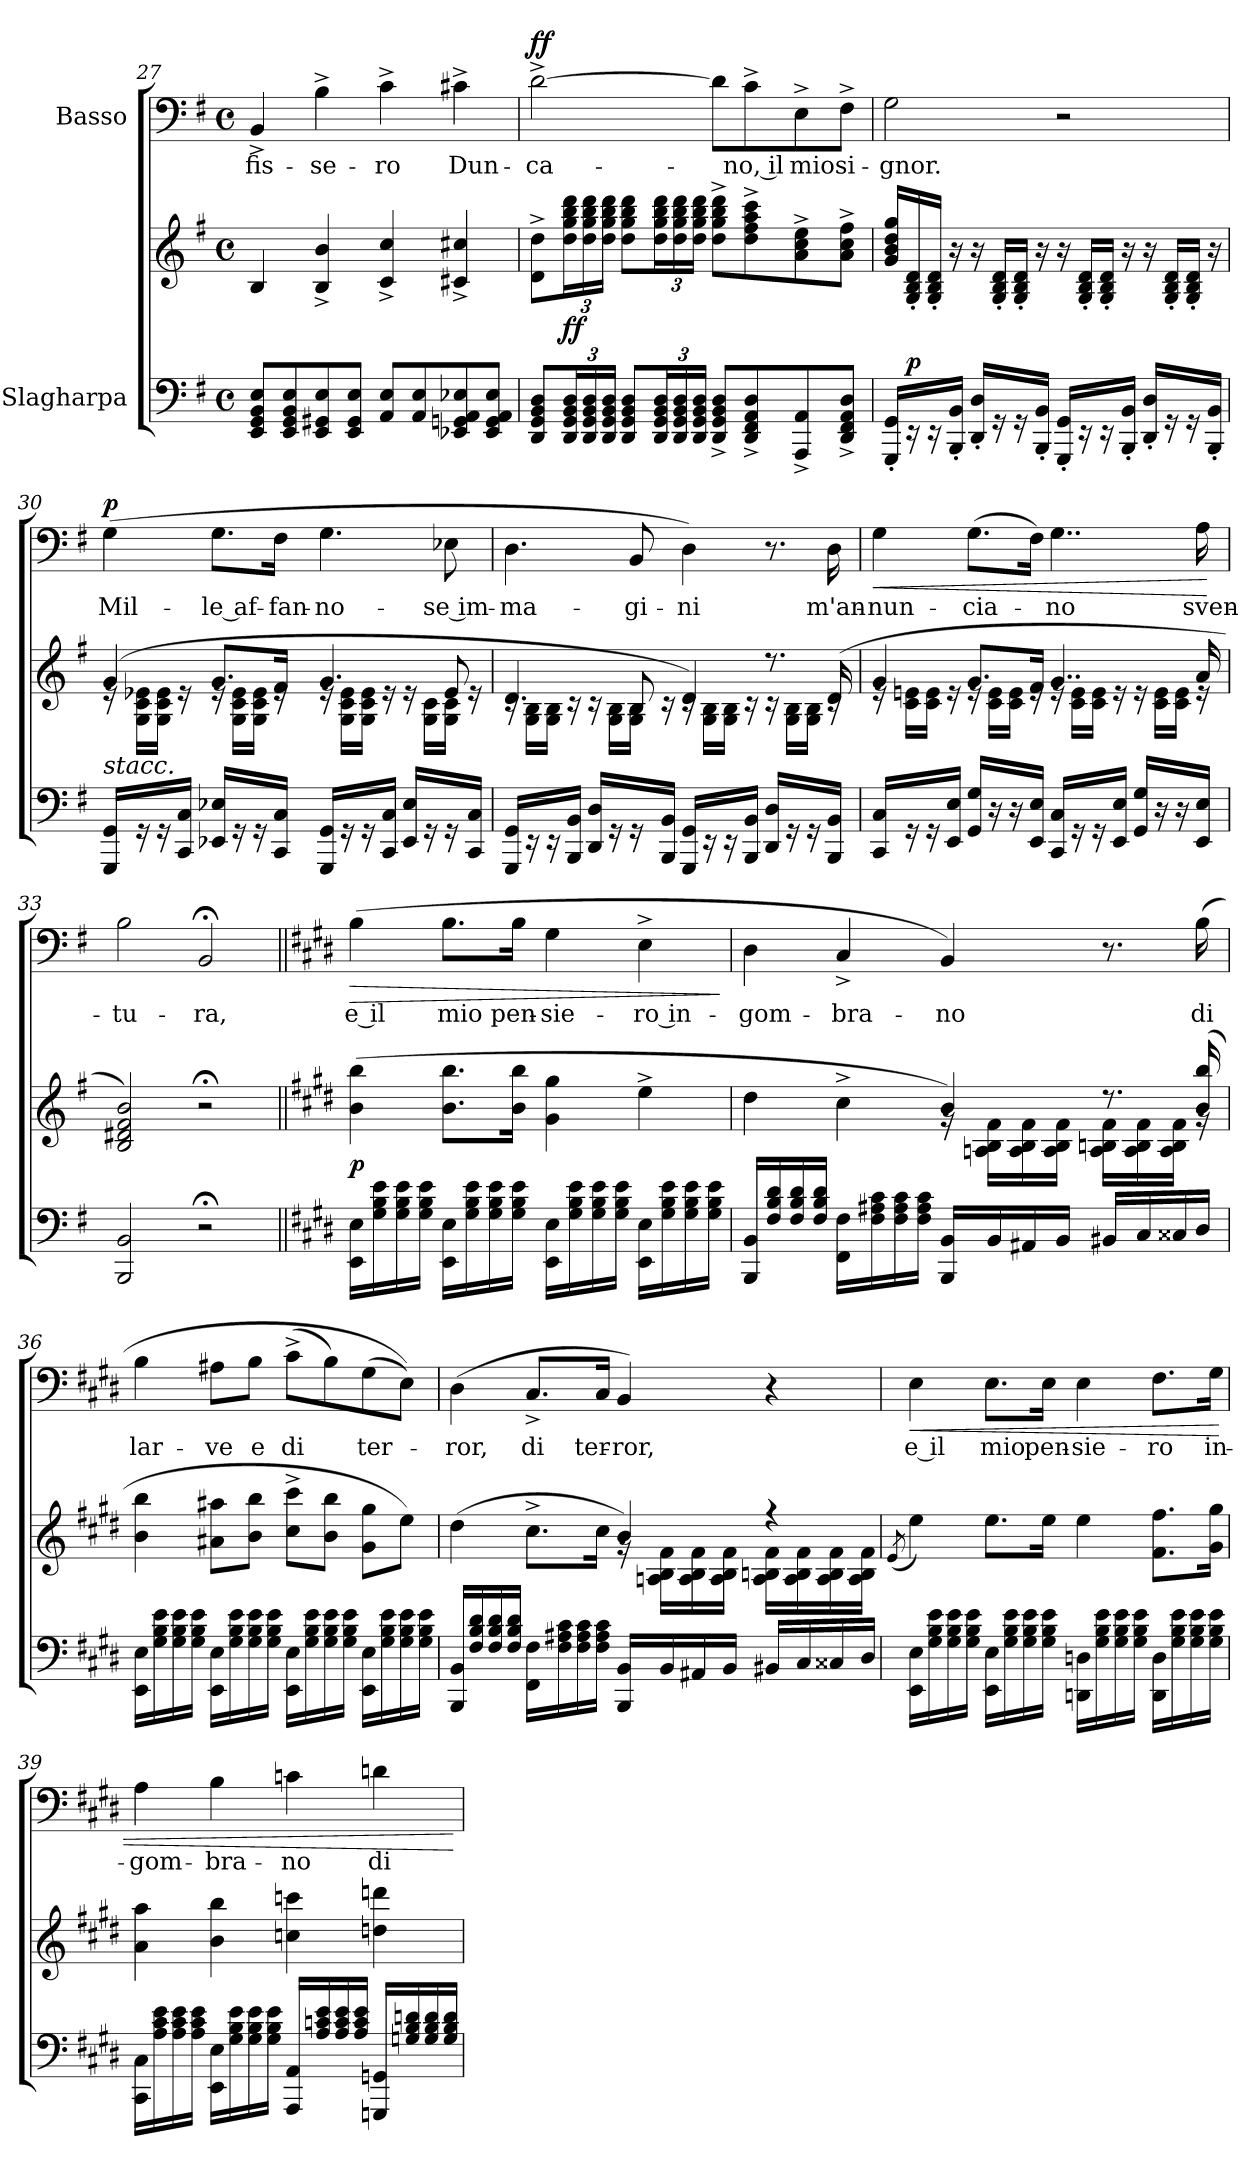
**kern	**kern	**dynam	**kern	**text	**dynam
*part2	*part2	*part2	*part1	*part1	*part1
*staff3	*staff2	*staff2/3	*staff1	*staff1	*staff1
*I"Slagharpa	*	*	*I"Basso	*	*
*clefF4	*clefG2	*	*clefF4	*	*
*k[f#]	*k[f#]	*	*k[f#]	*	*
*M4/4	*M4/4	*	*M4/4	*	*
*met(c)	*met(c)	*	*met(c)	*	*
=27	=27	=27	=27	=27	=27
!	!	!	!	!LO:LY:b	!
8EE/ 8GG/ 8BB/ 8E/L	4B/	.	4BB^/	-fis-	.
8EE/ 8GG/ 8BB/ 8E/	.	.	.	.	.
!	!	!	!	!LO:LY:b	!
8EE/ 8GG#X/ 8E/	4B/^ 4b/^	.	4B^\	-se-	.
8EE/ 8GG#/ 8E/J	.	.	.	.	.
!	!	!	!	!LO:LY:b	!
8AA/ 8E/L	4c/^ 4cc/^	.	4c^\	-ro	.
8AA/ 8E/	.	.	.	.	.
!	!	!	!	!LO:LY:b	!
8EE-X/ 8GGn/ 8AA/ 8E-X/	4c#X/^ 4cc#X/^	.	4c#X^\	Dun-	.
8EE-/ 8GG/ 8AA/ 8E-/J	.	.	.	.	.
=28	=28	=28	=28	=28	=28
!	!	!	!	!LO:LY:b	!LO:DY:a
8DD/ 8GG/ 8BB/ 8D/L	8d\^ 8dd\^L	.	[2d^\	-ca-	ff
*Xbrackettup	*Xbrackettup	*	*	*	*
!	!	!LO:DY:a=2	!	!	!
24DD/ 24GG/ 24BB/ 24D/L	24dd\ 24gg\ 24bb\ 24ddd\L	ff	.	.	.
24DD/ 24GG/ 24BB/ 24D/	24dd\ 24gg\ 24bb\ 24ddd\	.	.	.	.
24DD/ 24GG/ 24BB/ 24D/JJ	24dd\ 24gg\ 24bb\ 24ddd\JJ	.	.	.	.
8DD/ 8GG/ 8BB/ 8D/L	8dd\ 8gg\ 8bb\ 8ddd\L	.	.	.	.
24DD/ 24GG/ 24BB/ 24D/L	24dd\ 24gg\ 24bb\ 24ddd\L	.	.	.	.
24DD/ 24GG/ 24BB/ 24D/	24dd\ 24gg\ 24bb\ 24ddd\	.	.	.	.
24DD/ 24GG/ 24BB/ 24D/JJ	24dd\ 24gg\ 24bb\ 24ddd\JJ	.	.	.	.
8DD/^ 8GG/^ 8BB/^ 8D/^L	8dd\^ 8gg\^ 8bb\^ 8ddd\^L	.	8d\L]	.	.
!	!	!	!	!LO:LY:b	!
8DD/^ 8FF#/^ 8AA/^ 8D/^	8dd\^ 8ff#\^ 8aa\^ 8ccc\^	.	8c^\	-no, il	.
!	!	!	!	!LO:LY:b	!
8AAA/^ 8AA/^	8a\^ 8cc\^ 8ee\^	.	8E^\	mio	.
!	!	!	!	!LO:LY:b	!
8DD/^ 8FF#/^ 8AA/^ 8D/^J	8a\^ 8cc\^ 8ff#\^J	.	8F#^\J	si-	.
!!LO:LB:g=z
=29	=29	=29	=29	=29	=29
!	!	!	!	!LO:LY:b	!
16GGG/' 16GG/'LL	16g/ 16b/ 16dd/ 16gg/LL	.	2G\	-gnor.	.
!	!	!LO:DY:a=2	!	!	!
16r	16G/' 16B/' 16d/'	p	.	.	.
16r	16G/' 16B/' 16d/'JJ	.	.	.	.
16BBB/' 16BB/'JJ	16r	.	.	.	.
16DD/' 16D/'LL	16r	.	.	.	.
16r	16G/' 16B/' 16d/'LL	.	.	.	.
16r	16G/' 16B/' 16d/'JJ	.	.	.	.
16BBB/' 16BB/'JJ	16r	.	.	.	.
16GGG/' 16GG/'LL	16r	.	2r	.	.
16r	16G/' 16B/' 16d/'LL	.	.	.	.
16r	16G/' 16B/' 16d/'JJ	.	.	.	.
16BBB/' 16BB/'JJ	16r	.	.	.	.
16DD/' 16D/'LL	16r	.	.	.	.
16r	16G/' 16B/' 16d/'LL	.	.	.	.
16r	16G/' 16B/' 16d/'JJ	.	.	.	.
16BBB/' 16BB/'JJ	16r	.	.	.	.
=30	=30	=30	=30	=30	=30
*	*^	*	*	*	*
!LO:TX:a:i:t=stacc.	!	!	!	!	!	!
!	!	!	!	!	!LO:LY:b	!LO:DY:a
16GGG/ 16GG/LL	(>4g/	16re	.	(>4G\	Mil-	p
16r	.	16G\ 16c\ 16e-X\LL	.	.	.	.
16r	.	16G\ 16c\ 16e-\JJ	.	.	.	.
16CC/ 16C/JJ	.	16re	.	.	.	.
!	!	!	!	!	!LO:LY:b	!
16EE-X/ 16E-X/LL	8.g/L	16re	.	8.G\L	le af-	.
16r	.	16G\ 16c\ 16e-\LL	.	.	.	.
16r	.	16G\ 16c\ 16e-\JJ	.	.	.	.
!	!	!	!	!	!LO:LY:b	!
16CC/ 16C/JJ	16f#/Jk	16re	.	16F#\Jk	-fan-	.
!	!	!	!	!	!LO:LY:b	!
16GGG/ 16GG/LL	4.g/	16re	.	4.G\	-no-	.
16r	.	16G\ 16c\ 16e-\LL	.	.	.	.
16r	.	16G\ 16c\ 16e-\JJ	.	.	.	.
16CC/ 16C/JJ	.	16re	.	.	.	.
16EE-/ 16E-/LL	.	16re	.	.	.	.
16r	.	16G\ 16c\LL	.	.	.	.
!	!	!	!	!	!LO:LY:b	!
16r	8e-/	16G\ 16c\JJ	.	8E-X\	-se im-	.
16CC/ 16C/JJ	.	16re	.	.	.	.
!!LO:LB:g=z
=31	=31	=31	=31	=31	=31	=31
!	!	!	!	!	!LO:LY:b	!
16GGG/ 16GG/LL	4.d/	16rc	.	4.D\	-ma-	.
16r	.	16G\ 16B\LL	.	.	.	.
16r	.	16G\ 16B\JJ	.	.	.	.
16BBB/ 16BB/JJ	.	16rc	.	.	.	.
16DD/ 16D/LL	.	16rc	.	.	.	.
16r	.	16G\ 16B\LL	.	.	.	.
!	!	!	!	!	!LO:LY:b	!
16r	8B/	16G\ 16B\JJ	.	8BB/	-gi-	.
16BBB/ 16BB/JJ	.	16rc	.	.	.	.
!	!	!	!	!	!LO:LY:b	!
16GGG/ 16GG/LL	4d/)	16rc	.	4D\)	-ni	.
16r	.	16G\ 16B\LL	.	.	.	.
16r	.	16G\ 16B\JJ	.	.	.	.
16BBB/ 16BB/JJ	.	16rc	.	.	.	.
16DD/ 16D/LL	8.r	16rc	.	8.r	.	.
16r	.	16G\ 16B\LL	.	.	.	.
16r	.	16G\ 16B\JJ	.	.	.	.
!	!	!	!	!	!LO:LY:b	!
16BBB/ 16BB/JJ	(>16d/	16rc	.	16D\	m'an-	.
=32	=32	=32	=32	=32	=32	=32
!	!	!	!	!	!LO:LY:b	!LO:HP:b
16CC/ 16C/LL	4g/	16re	.	4G\	-nun-	<
16r	.	16c\ 16en\LL	.	.	.	.
16r	.	16c\ 16e\JJ	.	.	.	.
16EE/ 16E/JJ	.	16re	.	.	.	.
!	!	!	!	!	!LO:LY:b	!
16GG/ 16G/LL	8.g/L	16re	.	(>8.G\L	-cia-	.
16r	.	16c\ 16e\LL	.	.	.	.
16r	.	16c\ 16e\JJ	.	.	.	.
16EE/ 16E/JJ	16f#/Jk	16re	.	16F#\Jk)	.	.
!	!	!	!	!	!LO:LY:b	!
16CC/ 16C/LL	4..g/	16re	.	4..G\	-no	.
16r	.	16c\ 16e\LL	.	.	.	.
16r	.	16c\ 16e\JJ	.	.	.	.
16EE/ 16E/JJ	.	16re	.	.	.	.
16GG/ 16G/LL	.	16re	.	.	.	.
16r	.	16c\ 16e\LL	.	.	.	.
16r	.	16c\ 16e\JJ	.	.	.	.
!	!	!	!	!	!LO:LY:b	!
16EE/ 16E/JJ	16a/	16re	.	16A\	sven-	.
*	*v	*v	*	*	*	*
.	.	.	.	.	[
=33	=33	=33	=33	=33	=33
!	!	!	!	!LO:LY:b	!
2BBB/ 2BB/	2B/ 2d#X/ 2f#/ 2b/)	.	2B\	-tu-	.
!	!	!	!	!LO:LY:b	!
2r;<	2r;<	.	2BB;</	-ra,	.
!!LO:PB:g=z
=34||	=34||	=34||	=34||	=34||	=34||
*k[f#c#g#d#]	*k[f#c#g#d#]	*	*k[f#c#g#d#]	*	*
!	!	!LO:DY:a=2	!	!LO:LY:b	!LO:HP:b
16EE\ 16E\LL	(>4b\ 4bb\	p	(>4B\	e il	>
16G#\ 16B\ 16e\	.	.	.	.	.
16G#\ 16B\ 16e\	.	.	.	.	.
16G#\ 16B\ 16e\JJ	.	.	.	.	.
!	!	!	!	!LO:LY:b	!
16EE\ 16E\LL	8.b\ 8.bb\L	.	8.B\L	mio	.
16G#\ 16B\ 16e\	.	.	.	.	.
16G#\ 16B\ 16e\	.	.	.	.	.
!	!	!	!	!LO:LY:b	!
16G#\ 16B\ 16e\JJ	16b\ 16bb\Jk	.	16B\Jk	pen-	.
!	!	!	!	!LO:LY:b	!
16EE\ 16E\LL	4g#\ 4gg#\	.	4G#\	-sie-	.
16G#\ 16B\ 16e\	.	.	.	.	.
16G#\ 16B\ 16e\	.	.	.	.	.
16G#\ 16B\ 16e\JJ	.	.	.	.	.
!	!	!	!	!LO:LY:b	!
16EE\ 16E\LL	4ee^\	.	4E^\	-ro in-	.
16G#\ 16B\ 16e\	.	.	.	.	.
16G#\ 16B\ 16e\	.	.	.	.	.
16G#\ 16B\ 16e\JJ	.	.	.	.	.
.	.	.	.	.	]
=35	=35	=35	=35	=35	=35
*	*^	*	*	*	*
!	!	!	!	!	!LO:LY:b	!
16BBB/ 16BB/LL	4dd#\	2rgyy	.	4D#\	-gom-	.
16F#/ 16B/ 16d#/	.	.	.	.	.	.
16F#/ 16B/ 16d#/	.	.	.	.	.	.
16F#/ 16B/ 16d#/JJ	.	.	.	.	.	.
!	!	!	!	!	!LO:LY:b	!
16FF#\ 16F#\LL	4cc#^\	.	.	4C#^/	-bra-	.
16F#\ 16A#X\ 16c#\	.	.	.	.	.	.
16F#\ 16A#\ 16c#\	.	.	.	.	.	.
16F#\ 16A#\ 16c#\JJ	.	.	.	.	.	.
!	!	!	!	!	!LO:LY:b	!
16BBB/ 16BB/LL	4b/)	16rg	.	4BB/)	-no	.
16BB/	.	16An\ 16B\ 16f#\LL	.	.	.	.
16AA#X/	.	16A\ 16B\ 16f#\	.	.	.	.
16BB/JJ	.	16A\ 16B\ 16f#\JJ	.	.	.	.
16BB#X/LL	8.r	16A\ 16Bn\ 16f#\LL	.	8.r	.	.
16C#/	.	16A\ 16B\ 16f#\	.	.	.	.
16C##X/	.	16A\ 16B\ 16f#\JJ	.	.	.	.
!	!	!	!	!	!LO:LY:b	!
16D#/JJ	(>16b/ 16bb/	16rg	.	(>16B\	di	.
!!LO:LB:g=z
=36	=36	=36	=36	=36	=36	=36
!	!	!	!	!	!LO:LY:b	!
*	*v	*v	*	*	*	*
16EE\ 16E\LL	4b\ 4bb\	.	4B\	lar-	.
16G#\ 16B\ 16e\	.	.	.	.	.
16G#\ 16B\ 16e\	.	.	.	.	.
16G#\ 16B\ 16e\JJ	.	.	.	.	.
!	!	!	!	!LO:LY:b	!
16EE\ 16E\LL	8a#X\ 8aa#X\L	.	8A#X\L	-ve	.
16G#\ 16B\ 16e\	.	.	.	.	.
!	!	!	!	!LO:LY:b	!
16G#\ 16B\ 16e\	8b\ 8bb\J	.	8B\J	e	.
16G#\ 16B\ 16e\JJ	.	.	.	.	.
!	!	!	!	!LO:LY:b	!
16EE\ 16E\LL	8cc#\^ 8ccc#\^L	.	(>8c#^\L	di	.
16G#\ 16B\ 16e\	.	.	.	.	.
16G#\ 16B\ 16e\	8b\ 8bb\J	.	8B\)	.	.
16G#\ 16B\ 16e\JJ	.	.	.	.	.
!	!	!	!	!LO:LY:b	!
16EE\ 16E\LL	8g#\ 8gg#\L	.	(>8G#\	ter-	.
16G#\ 16B\ 16e\	.	.	.	.	.
16G#\ 16B\ 16e\	8ee\J)	.	8E\J))	.	.
16G#\ 16B\ 16e\JJ	.	.	.	.	.
=37	=37	=37	=37	=37	=37
*	*^	*	*	*	*
!	!	!	!	!	!LO:LY:b	!
16BBB/ 16BB/LL	(>4dd#\	2rgyy	.	(>4D#\	-ror,	.
16F#/ 16B/ 16d#/	.	.	.	.	.	.
16F#/ 16B/ 16d#/	.	.	.	.	.	.
16F#/ 16B/ 16d#/JJ	.	.	.	.	.	.
!	!	!	!	!	!LO:LY:b	!
16FF#\ 16F#\LL	8.cc#^\L	.	.	8.C#^/L	di	.
16F#\ 16A#X\ 16c#\	.	.	.	.	.	.
16F#\ 16A#\ 16c#\	.	.	.	.	.	.
!	!	!	!	!	!LO:LY:b	!
16F#\ 16A#\ 16c#\JJ	16cc#\Jk	.	.	16C#/Jk	ter-	.
!	!	!	!	!	!LO:LY:b	!
16BBB/ 16BB/LL	4b/)	16rg	.	4BB/)	-ror,	.
16BB/	.	16An\ 16B\ 16f#\LL	.	.	.	.
16AA#X/	.	16A\ 16B\ 16f#\	.	.	.	.
16BB/JJ	.	16A\ 16B\ 16f#\JJ	.	.	.	.
16BB#X/LL	4r	16A\ 16Bn\ 16f#\LL	.	4r	.	.
16C#/	.	16A\ 16B\ 16f#\	.	.	.	.
16C##X/	.	16A\ 16B\ 16f#\	.	.	.	.
16D#/JJ	.	16A\ 16B\ 16f#\JJ	.	.	.	.
*	*v	*v	*	*	*	*
!!LO:LB:g=z
=38	=38	=38	=38	=38	=38
.	(>8qe/	.	.	.	.
!	!	!	!	!LO:LY:b	!LO:HP:b
16EE\ 16E\LL	4ee\)	.	4E\	e il	<
16G#\ 16B\ 16e\	.	.	.	.	.
16G#\ 16B\ 16e\	.	.	.	.	.
16G#\ 16B\ 16e\JJ	.	.	.	.	.
!	!	!	!	!LO:LY:b	!
16EE\ 16E\LL	8.ee\L	.	8.E\L	mio	.
16G#\ 16B\ 16e\	.	.	.	.	.
16G#\ 16B\ 16e\	.	.	.	.	.
!	!	!	!	!LO:LY:b	!
16G#\ 16B\ 16e\JJ	16ee\Jk	.	16E\Jk	pen-	.
!	!	!	!	!LO:LY:b	!
16DDn\ 16Dn\LL	4ee\	.	4E\	-sie-	.
16G#\ 16B\ 16e\	.	.	.	.	.
16G#\ 16B\ 16e\	.	.	.	.	.
16G#\ 16B\ 16e\JJ	.	.	.	.	.
!	!	!	!	!LO:LY:b	!
16DD\ 16D\LL	8.f#\ 8.ff#\L	.	8.F#\L	-ro	.
16G#\ 16B\ 16e\	.	.	.	.	.
16G#\ 16B\ 16e\	.	.	.	.	.
!	!	!	!	!LO:LY:b	!
16G#\ 16B\ 16e\JJ	16g#\ 16gg#\Jk	.	16G#\Jk	in-	.
=39	=39	=39	=39	=39	=39
!	!	!	!	!LO:LY:b	!
16CC#\ 16C#\LL	4a\ 4aa\	.	4A\	-gom-	.
16A\ 16c#\ 16e\	.	.	.	.	.
16A\ 16c#\ 16e\	.	.	.	.	.
16A\ 16c#\ 16e\JJ	.	.	.	.	.
!	!	!	!	!LO:LY:b	!
16EE\ 16E\LL	4b\ 4bb\	.	4B\	-bra-	.
16G#\ 16B\ 16e\	.	.	.	.	.
16G#\ 16B\ 16e\	.	.	.	.	.
16G#\ 16B\ 16e\JJ	.	.	.	.	.
!	!	!	!	!LO:LY:b	!
16AAA/ 16AA/LL	4ccn\ 4cccn\	.	4cn\	-no	.
16A/ 16cn/ 16e/	.	.	.	.	.
16A/ 16c/ 16e/	.	.	.	.	.
16A/ 16c/ 16e/JJ	.	.	.	.	.
!	!	!	!	!LO:LY:b	!
16GGGn/ 16GGn/LL	4ddn\ 4dddn\	.	4dn\	di	.
16Gn/ 16B/ 16dn/	.	.	.	.	.
16G/ 16B/ 16d/	.	.	.	.	.
16G/ 16B/ 16d/JJ	.	.	.	.	.
.	.	.	.	.	[
=	=	=	=	=	=
*-	*-	*-	*-	*-	*-
